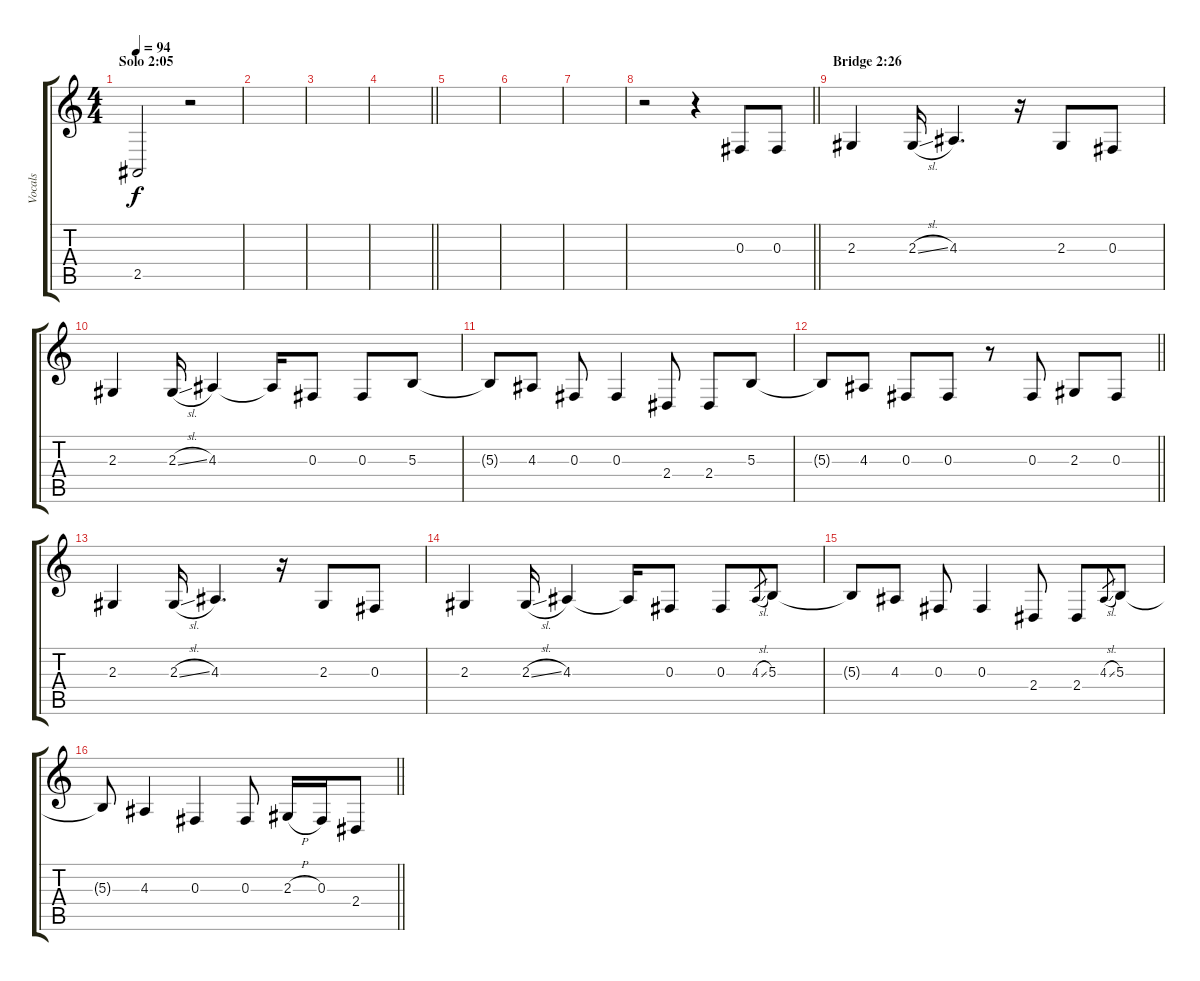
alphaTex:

\track ("Vocals" "Vocals") {instrument tenorsax}
\staff {score tabs}
\tuning (Eb4 Bb3 Gb3 Db3 Ab2 Eb2) {hide}
\ts (4 4)
\section ("" "Solo 2:05")
\tempo 94
\clef g2
\ks c
2.5.2{dy f} r.2 |
|
|
\barLineRight lightlight
|
|
|
|
\barLineRight lightlight
r.2 r.4 0.3.8 0.3.8 |
\section ("" "Bridge 2:26")
2.3.4 2.3{sl}.16 4.3.4{d} r.16 2.3.8 0.3.8 |
2.3.4 2.3{sl}.16 4.3.4 4.3{t}.16 0.3.8 0.3.8 5.3.8 |
5.3{t}.8 4.3.8 0.3.8 0.3.4 2.4.8 2.4.8 5.3.8 |
\barLineRight lightlight
5.3{t}.8 4.3.8 0.3.8 0.3.8 r.8 0.3.8 2.3.8 0.3.8 |
2.3.4 2.3{sl}.16 4.3.4{d} r.16 2.3.8 0.3.8 |
2.3.4 2.3{sl}.16 4.3.4 4.3{t}.16 0.3.8 0.3.8 4.3{sl}.8{gr} 5.3.8 |
5.3{t}.8 4.3.8 0.3.8 0.3.4 2.4.8 2.4.8 4.3{sl}.8{gr} 5.3.8 |
\barLineRight lightlight
5.3{t}.8 4.3.4 0.3.4 0.3.8 2.3{h}.16 0.3.16 2.4.8
